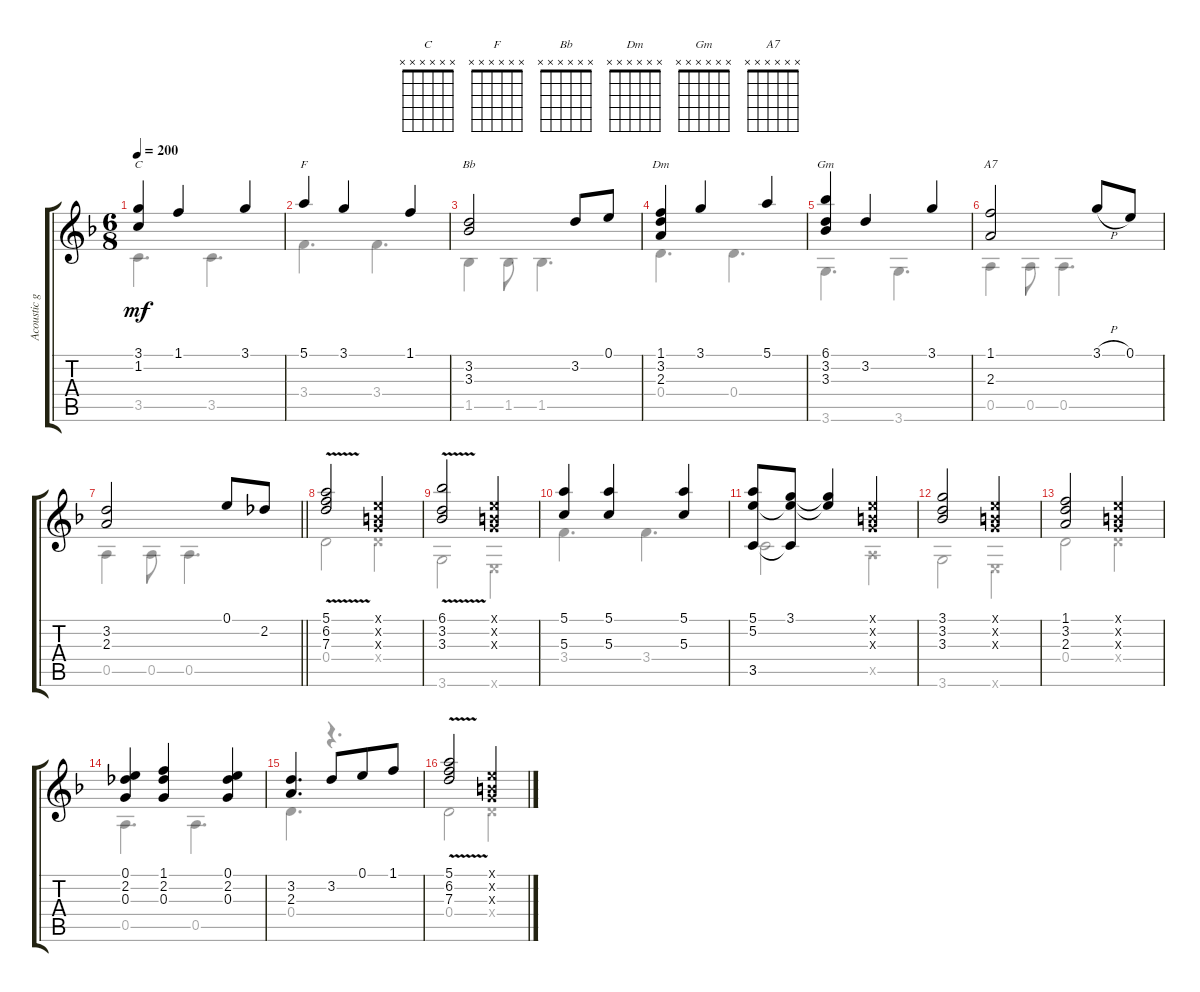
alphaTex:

\track ("Acoustic guitar" "Acoustic g") {instrument acousticguitarsteel}
\staff {score tabs}
\tuning (E4 B3 G3 D3 A2 E2) {hide}
\chord ("C" x x x x x x)
\chord ("F" x x x x x x)
\chord ("Bb" x x x x x x)
\chord ("Dm" x x x x x x)
\chord ("Gm" x x x x x x)
\chord ("A7" x x x x x x)
\voice
\ts (6 8)
\tempo 200
\clef g2
\ks dminor
(3.1 1.2).4{ch "C" dy mf} 1.1.4 3.1.4 |
5.1.4{ch "F"} 3.1.4 1.1.4 |
(3.2 3.3).2{ch "Bb"} 3.2.8 0.1.8 |
(1.1 3.2 2.3).4{ch "Dm"} 3.1.4 5.1.4 |
(6.1 3.2 3.3).4{ch "Gm"} 3.2.4 3.1.4 |
(1.1 2.3).2{ch "A7"} 3.1{h}.8 0.1.8 |
\barLineRight lightlight
(3.2 2.3).2 0.1.8 2.2.8 |
(5.1{v} 6.2 7.3).2 (0.1{x} 0.2{x} 0.3{x}).4 |
(6.1 3.2{v} 3.3).2 (0.1{x} 0.2{x} 0.3{x}).4 |
(5.1 5.3).4 (5.1 5.3).4 (5.1 5.3).4 |
(5.1 5.2 3.5).8 (3.1 5.2{t} 3.5{t}).8 (3.1{t} 5.2{t}).4 (0.1{x} 0.2{x} 0.3{x}).4 |
(3.1 3.2 3.3).2 (0.1{x} 0.2{x} 0.3{x}).4 |
(1.1 3.2 2.3).2 (0.1{x} 0.2{x} 0.3{x}).4 |
(0.1 2.2 0.3).4 (1.1 2.2 0.3).4 (0.1 2.2 0.3).4 |
(3.2 2.3).4{d} 3.2.8 0.1.8 1.1.8 |
(5.1{v} 6.2 7.3).2 (0.1{x} 0.2{x} 0.3{x}).4
\voice
\clef g2
\ottava regular
\simile none
\ks dminor
3.5.4{d dy mf} 3.5.4{d} |
3.4.4{d} 3.4.4{d} |
1.5.4 1.5.8 1.5.4{d} |
0.4.4{d} 0.4.4{d} |
3.6.4{d} 3.6.4{d} |
0.5.4 0.5.8 0.5.4{d} |
\barLineRight lightlight
0.5.4 0.5.8 0.5.4{d} |
0.4.2 0.4{x}.4 |
3.6.2 0.6{x}.4 |
3.4.4{d} 3.4.4{d} |
3.5.2 0.5{x}.4 |
3.6.2 0.6{x}.4 |
0.4.2 0.4{x}.4 |
0.5.4{d} 0.5.4{d} |
0.4.4{d} r.4{d} |
0.4.2 0.4{x}.4
